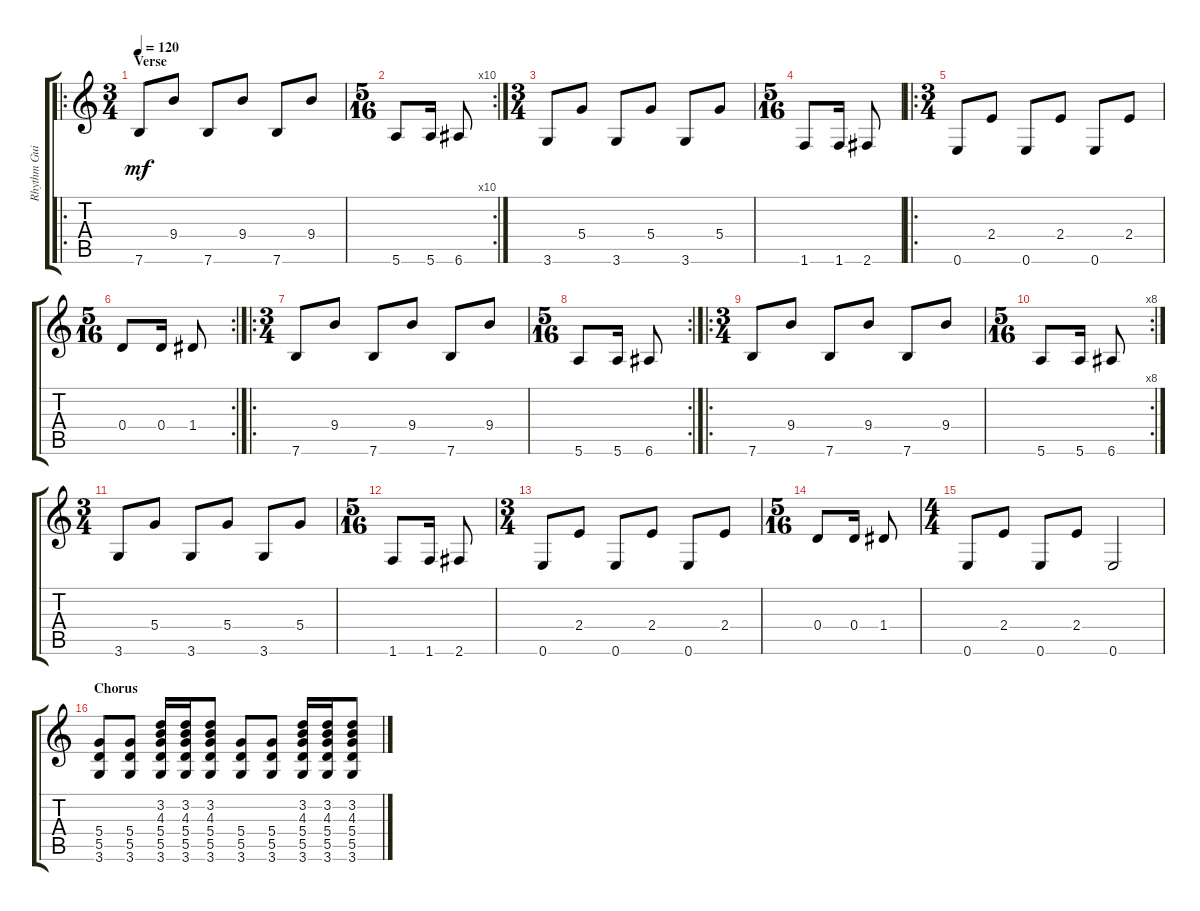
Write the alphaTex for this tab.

\track ("Rhythm Guitar" "Rhythm Gui") {instrument acousticguitarsteel}
\staff {score tabs}
\tuning (E4 B3 G3 D3 A2 E2) {hide}
\ro
\ts (3 4)
\section ("" "Verse")
\tempo 120
\clef g2
\ks c
7.6.8{dy mf instrument acousticguitarsteel} 9.4.8 7.6.8 9.4.8 7.6.8 9.4.8 |
\rc 10
\ts (5 16)
5.6.8 5.6.16 6.6.8 |
\ts (3 4)
3.6.8 5.4.8 3.6.8 5.4.8 3.6.8 5.4.8 |
\ts (5 16)
1.6.8 1.6.16 2.6.8 |
\ro
\ts (3 4)
0.6.8 2.4.8 0.6.8 2.4.8 0.6.8 2.4.8 |
\rc 2
\ts (5 16)
0.4.8 0.4.16 1.4.8 |
\ro
\ts (3 4)
7.6.8 9.4.8 7.6.8 9.4.8 7.6.8 9.4.8 |
\rc 2
\ts (5 16)
5.6.8 5.6.16 6.6.8 |
\ro
\ts (3 4)
7.6.8 9.4.8 7.6.8 9.4.8 7.6.8 9.4.8 |
\rc 8
\ts (5 16)
5.6.8 5.6.16 6.6.8 |
\ts (3 4)
3.6.8 5.4.8 3.6.8 5.4.8 3.6.8 5.4.8 |
\ts (5 16)
1.6.8 1.6.16 2.6.8 |
\ts (3 4)
0.6.8 2.4.8 0.6.8 2.4.8 0.6.8 2.4.8 |
\ts (5 16)
0.4.8 0.4.16 1.4.8 |
\ts (4 4)
0.6.8 2.4.8 0.6.8 2.4.8 0.6.2 |
\section ("" "Chorus")
(5.4 5.5 3.6).8 (5.4 5.5 3.6).8 (3.2 4.3 5.4 5.5 3.6).16 (3.2 4.3 5.4 5.5 3.6).16 (3.2 4.3 5.4 5.5 3.6).8 (5.4 5.5 3.6).8 (5.4 5.5 3.6).8 (3.2 4.3 5.4 5.5 3.6).16 (3.2 4.3 5.4 5.5 3.6).16 (3.2 4.3 5.4 5.5 3.6).8
